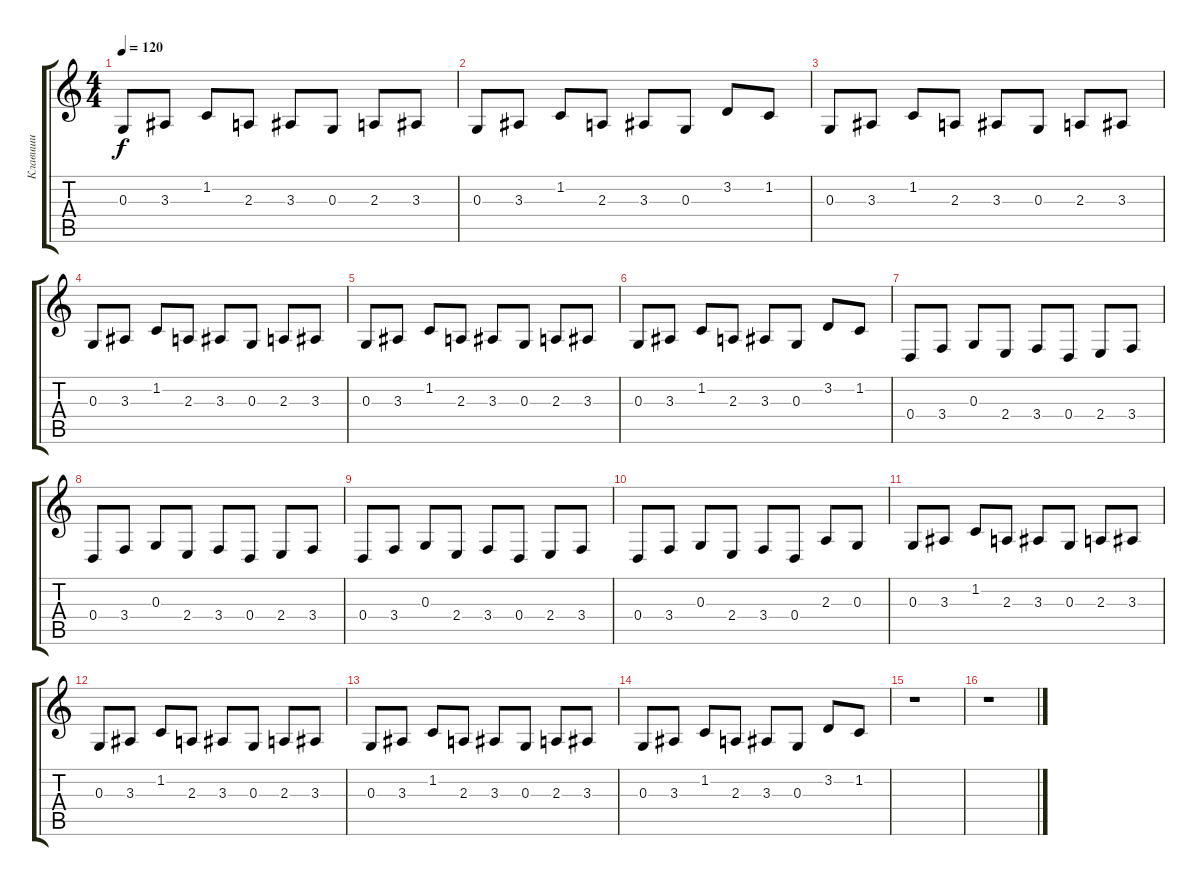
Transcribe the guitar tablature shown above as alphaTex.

\track ("Клавиши" "Клавиши") {instrument choiraahs}
\staff {score tabs}
\tuning (E4 B3 G3 D3 A2 E2) {hide}
\ts (4 4)
\tempo 120
\clef g2
\ks c
0.3.8{dy f} 3.3.8 1.2.8 2.3.8 3.3.8 0.3.8 2.3.8 3.3.8 |
0.3.8 3.3.8 1.2.8 2.3.8 3.3.8 0.3.8 3.2.8 1.2.8 |
0.3.8 3.3.8 1.2.8 2.3.8 3.3.8 0.3.8 2.3.8 3.3.8 |
0.3.8 3.3.8 1.2.8 2.3.8 3.3.8 0.3.8 2.3.8 3.3.8 |
0.3.8 3.3.8 1.2.8 2.3.8 3.3.8 0.3.8 2.3.8 3.3.8 |
0.3.8 3.3.8 1.2.8 2.3.8 3.3.8 0.3.8 3.2.8 1.2.8 |
0.4.8 3.4.8 0.3.8 2.4.8 3.4.8 0.4.8 2.4.8 3.4.8 |
0.4.8 3.4.8 0.3.8 2.4.8 3.4.8 0.4.8 2.4.8 3.4.8 |
0.4.8 3.4.8 0.3.8 2.4.8 3.4.8 0.4.8 2.4.8 3.4.8 |
0.4.8 3.4.8 0.3.8 2.4.8 3.4.8 0.4.8 2.3.8 0.3.8 |
0.3.8 3.3.8 1.2.8 2.3.8 3.3.8 0.3.8 2.3.8 3.3.8 |
0.3.8 3.3.8 1.2.8 2.3.8 3.3.8 0.3.8 2.3.8 3.3.8 |
0.3.8 3.3.8 1.2.8 2.3.8 3.3.8 0.3.8 2.3.8 3.3.8 |
0.3.8 3.3.8 1.2.8 2.3.8 3.3.8 0.3.8 3.2.8 1.2.8 |
r.1 |
r.1
